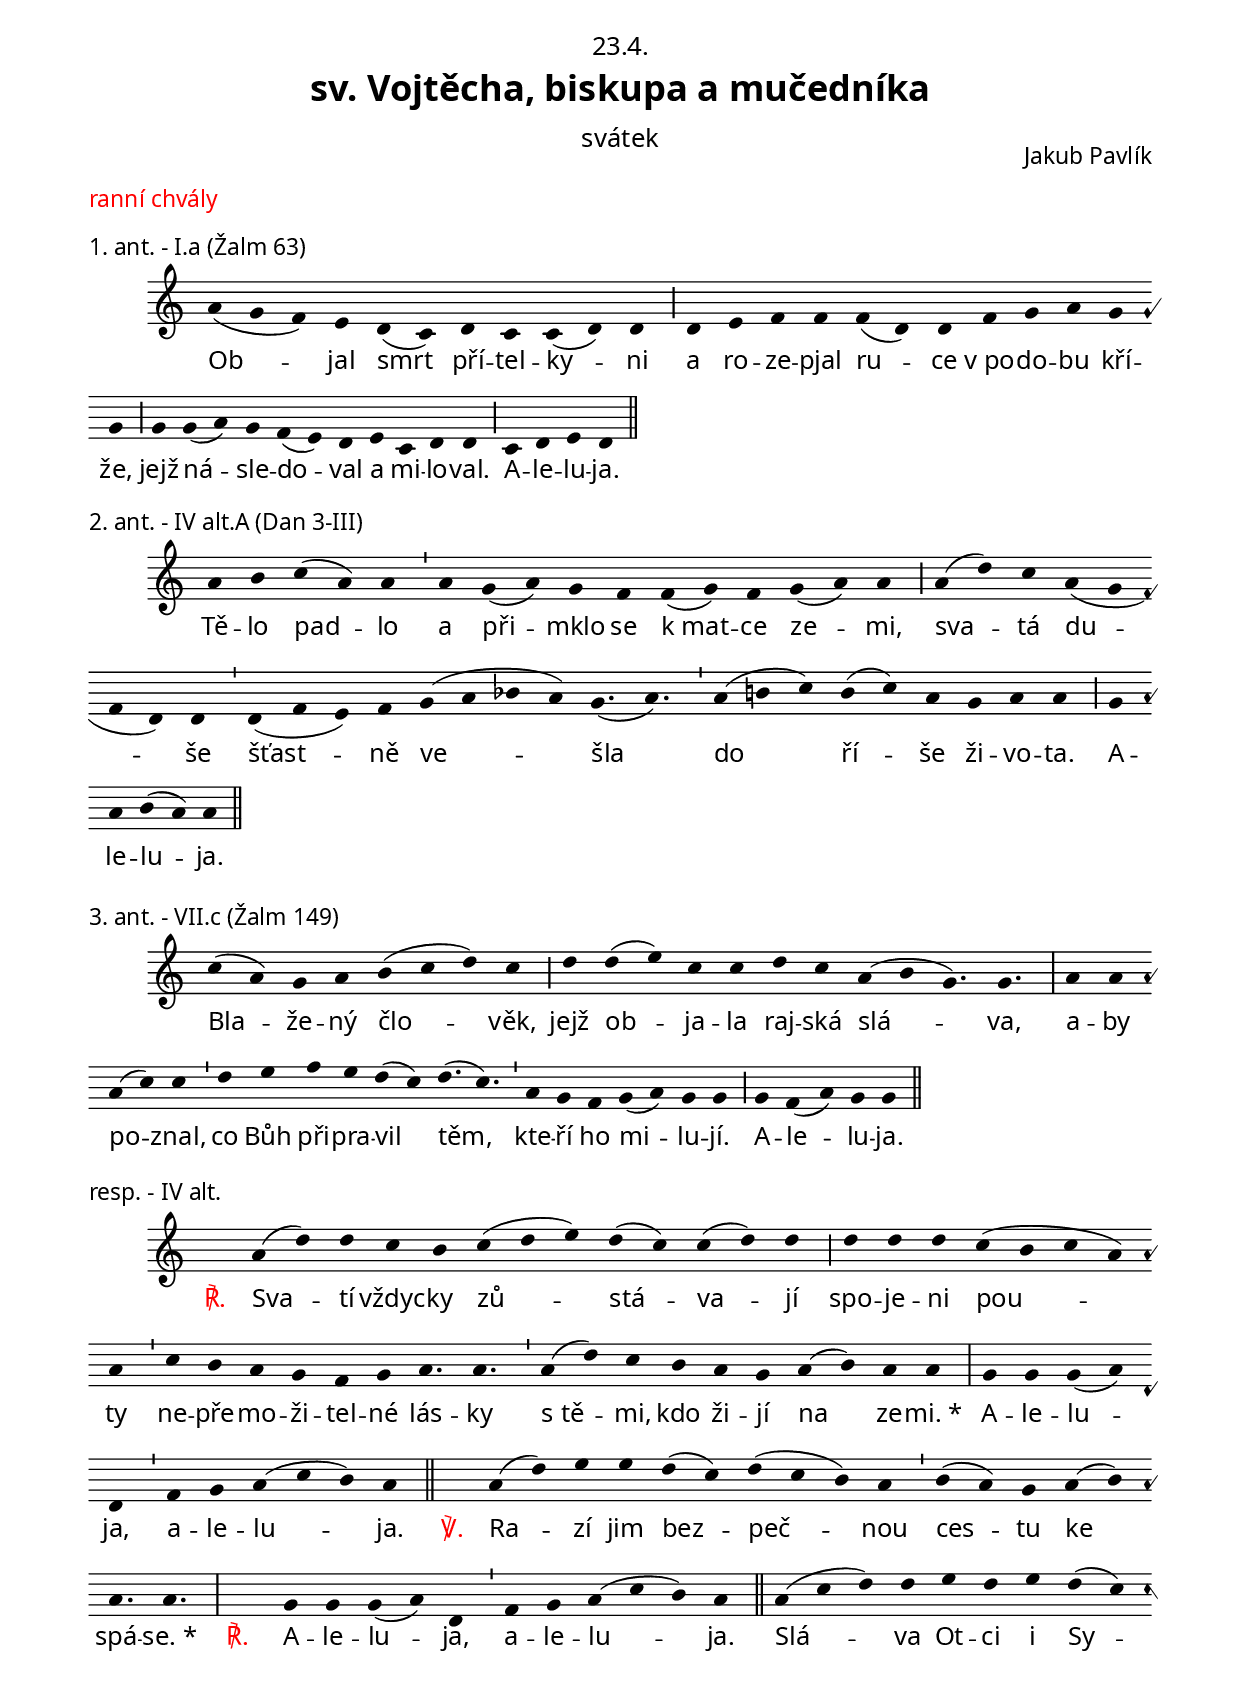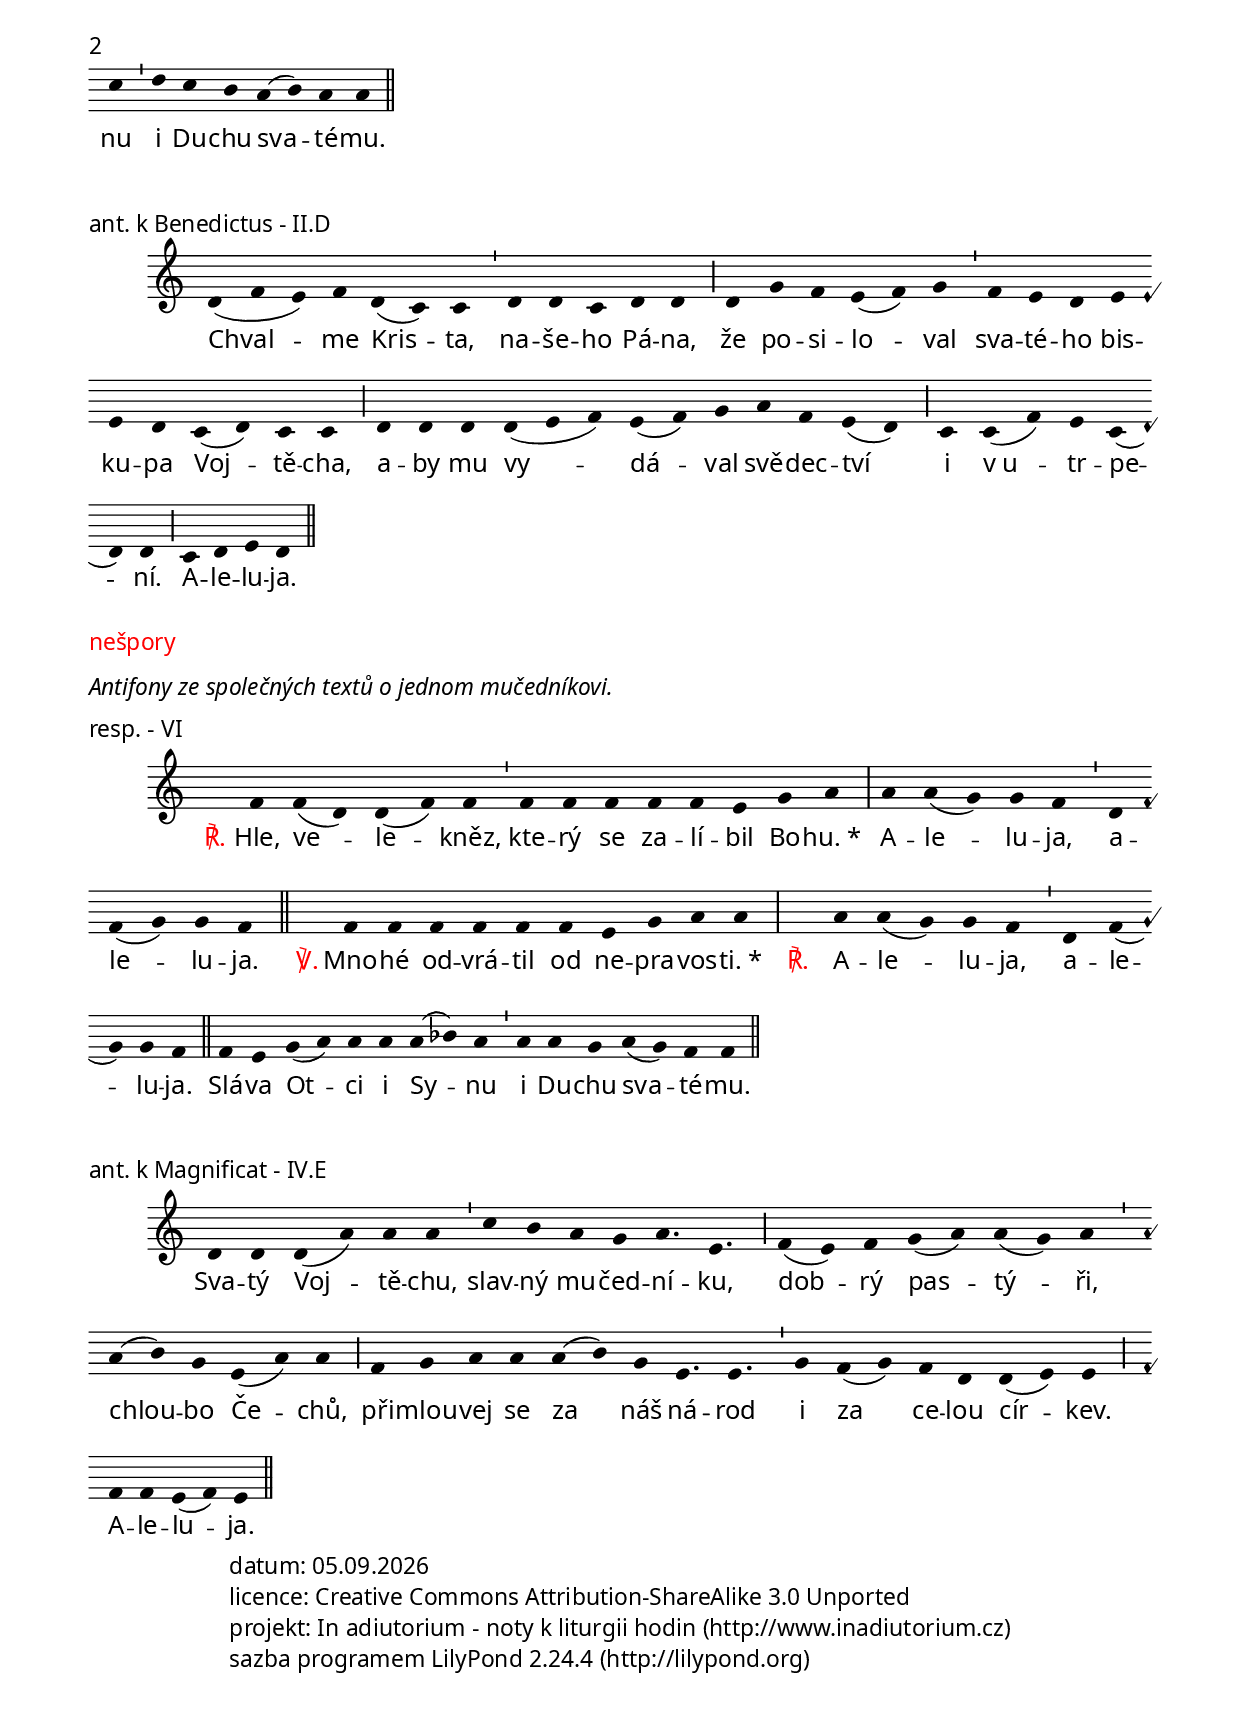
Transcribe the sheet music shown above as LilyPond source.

\version "2.15.39"

\include "../spolecne.ly"
\include "../dilyresponsorii.ly"

\header {
  title = \markup\titleSvatek 
            "sv. Vojtěcha, biskupa a mučedníka" 
            "svátek"
            23.4.
  composer = "Jakub Pavlík"
}

\markup {\nadpisHodinka {"ranní chvály"}}

\score {
  \relative c'' {
    \choralniRezim
    a4( g f) e d( c) d c c( d) d \barMaior
    d e f f f( d) d f g a g g \barMaior
    g4 g( a) g f( e) d e c d d \barMaior
    c d e d \barFinalis
  }
  \addlyrics {
    Ob -- jal smrt pří -- tel -- ky -- ni
    a ro -- ze -- pjal ru -- ce v_po -- do -- bu kří -- že,
    jejž ná -- sle -- do -- val a mi -- lo -- val.
    A -- le -- lu -- ja.
  }
  \header {
    quid = "1. ant."
    modus = "I"
    differentia = "a" 
    psalmus = "Žalm 63"
    id = ""
    piece = \markup {\sestavTitulek}
  }
}

\score {
  \relative c'' {
    \choralniRezim
    a4 b c( a) a \barMin a g( a) g f f( g) f g( a) a \barMaior
    a( d) c a( g f d) d \barMin d( f e) f g( a bes a) g4.( a) \barMin
    a4( b! c) b( c) a g a a \barMaior
    g a b( a) a \barFinalis
  }
  \addlyrics {
    Tě -- lo pad -- lo a při -- mklo se k_mat -- ce ze -- mi,
    sva -- tá du -- še šťast -- ně ve -- šla 
    do ří -- še ži -- vo -- ta.
    A -- le -- lu -- ja.
  }
  \header {
    quid = "2. ant."
    modus = "IV alt"
    differentia = "A" 
    psalmus = "Dan 3-III"
    id = ""
    piece = \markup {\sestavTitulek}
  }
}

\score {
  \relative c'' {
    \choralniRezim
    c4( a) g a b( c d) c \barMaior
    d d( e) c c d c a( b g4.) g \barMax
    a4 a a( c) c \barMin
    d e f e d( c) d4.( c) \barMin a4 g f g( a) g g \barMaior
    g f( a) g g \barFinalis
  }
  \addlyrics {
    Bla -- že -- ný člo -- věk, 
    jejž ob -- ja -- la raj -- ská slá -- va,
    a -- by po -- znal,
    % potreboval jsem slabiku, zamenil jsem "kdo" za "kteri":
    co Bůh při -- pra -- vil těm, kte -- ří ho mi -- lu -- jí.
    A -- le -- lu -- ja.
  }
  \header {
    quid = "3. ant."
    modus = "VII"
    differentia = "c" 
    psalmus = "Žalm 149"
    id = ""
    piece = \markup {\sestavTitulek}
  }
}

% Responsorium je alelujaticke, ale protoze jeho verse
% jsou nelidsky dlouhe, nesahl jsem po klasickem
% vzorci modu VI - myslim, ze tady neni dost
% dobre pouzitelny.

\score {
  \relative c'' {
    \choralniRezim
    
    % R
    \neviditelna a
    a4( d) d c b c( d e) d( c) c( d) d \barMaior
    d d d c( b c a) a \barMin c b a g f g a4. a \barMin
    a4( d) c b a g a( b) a a \barMax
    
    g4 g g( a) d, \barMin f g a( c b) a \barFinalis
    % V
    \neviditelna a
    a4( d) e e d( c) d( c b) a \barMin b( a) g a( b) a4. a \barMax
    % R
    \neviditelna a
    g4 g g( a) d, \barMin f g a( c b) a \barFinalis
    % Slava
    a4( c d) d e d e d( c) c \barMin d c b a( b) a a \barFinalis
  }
  \addlyrics {
    \Response Sva -- tí vždyc -- ky zů -- stá -- va -- jí
    spo -- je -- ni pou -- ty ne -- pře -- mo -- ži -- tel -- né lás -- ky
    s_tě -- mi, kdo ži -- jí na ze -- mi._*
    \textRespAleluja
    \Verse Ra -- zí jim bez -- peč -- nou ces -- tu ke spá -- se._*
    \Response \textRespAleluja
    \textRespDoxologie
  }
  \header {
    quid = "resp."
    modus = "IV alt."
    id = ""
    piece = \markup {\sestavTitulekResp}
  }
}

\score {
  \relative c' {
    \choralniRezim
    d4( f e) f d( c) c \barMin d d c d d \barMaior
    d g f e( f) g \barMin f e d e e d c( d) c c \barMaior
    d d d d( e f) e( f) g a f e( d) \barMaior
    c c( f) e c( d) d \barMaior
    c d e d \barFinalis
  }
  \addlyrics {
    Chval -- me Kris -- ta, na -- še -- ho Pá -- na,
    že po -- si -- lo -- val sva -- té -- ho bis -- ku -- pa Voj -- tě -- cha,
    a -- by mu vy -- dá -- val svě -- dec -- tví i v_u -- tr -- pe -- ní.
    A -- le -- lu -- ja.
  }
  \header {
    quid = "ant. k Benedictus"
    modus = "II"
    differentia = "D" 
    psalmus = ""
    id = ""
    piece = \markup {\sestavTitulekBezZalmu}
  }
}

\markup {\nadpisHodinka {"nešpory"}}

\markup\italic{Antifony ze společných textů o jednom mučedníkovi.}

\score {
  \relative c' {
    \choralniRezim
    
    % R
    \neviditelna f
    f4 f( d) d( f) f \barMin f f f f f e g a \barMax
    \respVIalelujaResponsum \barFinalis
    % V
    \neviditelna f
    f4 f f f f f e g a a \barMax
    % R
    \neviditelna a
    \respVIalelujaResponsum \barFinalis
    % Slava
    \respVIalelujaDoxologie \barFinalis
  }
  \addlyrics {
    \Response Hle, ve -- le -- kněz, kte -- rý se za -- lí -- bil Bo -- hu._* 
    \textRespAleluja
    \Verse Mno -- hé od -- vrá -- til od ne -- pra -- vos -- ti._*
    \Response \textRespAleluja
    \textRespDoxologie
  }
  \header {
    quid = "resp."
    modus = "VI"
    id = ""
    piece = \markup {\sestavTitulekResp}
  }
} 

\score {
  \relative c' {
    \choralniRezim
    d4 d d( a') a a \barMin c b a g a4. e \barMaior
    f4( e) f g( a) a( g) a \barMin a( b) g e( a) a \barMaior
    f4 g a a a( b) g e4. e \barMin
    g4 f( g) f d d( e) e \barMaior
    f f e( f) e \barFinalis
  }
  \addlyrics {
    Sva -- tý Voj -- tě -- chu, slav -- ný mu -- čed -- ní -- ku,
    dob -- rý pas -- tý -- ři, chlou -- bo Če -- chů,
    při -- mlou -- vej se za náš ná -- rod
    i za ce -- lou cír -- kev.
    A -- le -- lu -- ja.
  }
  \header {
    quid = "ant. k Magnificat"
    modus = "IV"
    differentia = "E" 
    psalmus = ""
    id = ""
    piece = \markup {\sestavTitulekBezZalmu}
  }
}